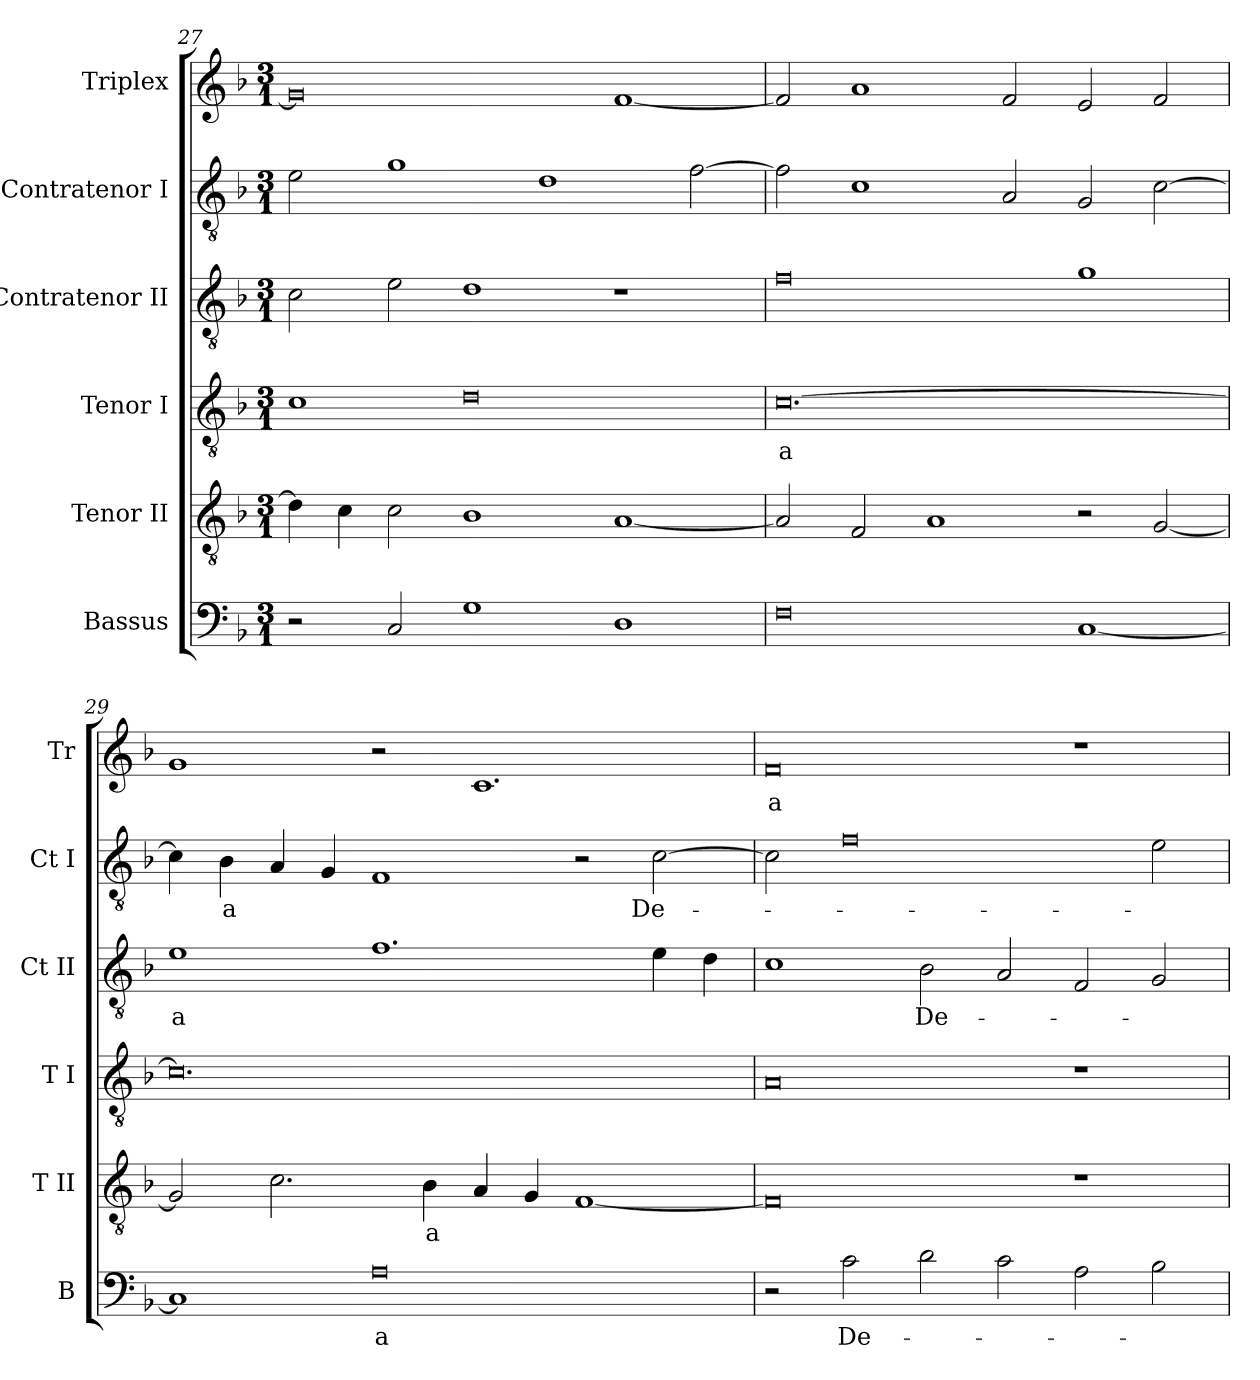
**kern	**text	**kern	**text	**kern	**text	**kern	**text	**kern	**text	**kern	**text
*part6	*part6	*part5	*part5	*part4	*part4	*part3	*part3	*part2	*part2	*part1	*part1
*staff6	*staff6	*staff5	*staff5	*staff4	*staff4	*staff3	*staff3	*staff2	*staff2	*staff1	*staff1
*I"Bassus	*	*I"Tenor II	*	*I"Tenor I	*	*I"Contratenor II	*	*I"Contratenor I	*	*I"Triplex	*
*I'B	*	*I'T II	*	*I'T I	*	*I'Ct II	*	*I'Ct I	*	*I'Tr	*
!!LO:LB:g=z
*clefF4	*	*clefGv2	*	*clefGv2	*	*clefGv2	*	*clefGv2	*	*clefG2	*
*	*	*ITrd7c12	*	*ITrd7c12	*	*ITrd7c12	*	*ITrd7c12	*	*	*
*k[b-]	*	*k[b-]	*	*k[b-]	*	*k[b-]	*	*k[b-]	*	*k[b-]	*
*F:	*	*F:	*	*F:	*	*F:	*	*F:	*	*F:	*
*M3/1	*	*M3/1	*	*M3/1	*	*M3/1	*	*M3/1	*	*M3/1	*
=27	=27	=27	=27	=27	=27	=27	=27	=27	=27	=27	=27
2r	.	4Di\]	.	1Ci	.	2Ci\	.	2Ei\	.	0gi]	.
.	.	4Ci\	.	.	.	.	.	.	.	.	.
2Ci/	.	2Ci\	.	.	.	2Ei\	.	1Gi	.	.	.
1Gi	.	1BB-i	.	0Di	.	1Di	.	.	.	.	.
.	.	.	.	.	.	.	.	1Di	.	.	.
1Di	.	[<1AAi	.	.	.	1r	.	.	.	[<1fi	.
.	.	.	.	.	.	.	.	[>2Fi\	.	.	.
=28`	=28`	=28`	=28`	=28`	=28`	=28`	=28`	=28`	=28`	=28`	=28`
!	!	!	!	!	!LO:LY:b:color=#000000	!	!	!	!	!	!
0Fi	.	2AAi/]	.	[>0.Ci	-a	0Fi	.	2Fi\]	.	2fi/]	.
.	.	2FFi/	.	.	.	.	.	1Ci	.	1ai	.
.	.	1AAi	.	.	.	.	.	.	.	.	.
.	.	.	.	.	.	.	.	2AAi/	.	2fi/	.
[<1Ci	.	2r	.	.	.	1Gi	.	2GGi/	.	2ei/	.
.	.	[<2GGi/	.	.	.	.	.	[>2Ci\	.	2fi/	.
=29`	=29`	=29`	=29`	=29`	=29`	=29`	=29`	=29`	=29`	=29`	=29`
!	!	!	!	!	!	!	!LO:LY:b:color=#000000	!	!	!	!
1Ci]	.	2GGi/]	.	0.Ci]	.	1Ei	-a	4Ci\]	.	1gi	.
!	!	!	!	!	!	!	!	!	!LO:LY:b:color=#000000	!	!
.	.	.	.	.	.	.	.	4BB-i\	-a	.	.
.	.	2.Ci\	.	.	.	.	.	4AAi/	.	.	.
.	.	.	.	.	.	.	.	4GGi/	.	.	.
!	!LO:LY:b:color=#000000	!	!	!	!	!	!	!	!	!	!
0Ai	-a	.	.	.	.	1.Fi	.	1FFi	.	2r	.
!	!	!	!LO:LY:b:color=#000000	!	!	!	!	!	!	!	!
.	.	4BB-i\	-a	.	.	.	.	.	.	.	.
.	.	4AAi/	.	.	.	.	.	.	.	1.ci	.
.	.	4GGi/	.	.	.	.	.	.	.	.	.
.	.	[<1FFi	.	.	.	.	.	2r	.	.	.
!	!	!	!	!	!	!	!	!	!LO:LY:b:color=#000000	!	!
.	.	.	.	.	.	4Ei\	.	[>2Ci\	De-	.	.
.	.	.	.	.	.	4Di\	.	.	.	.	.
!!LO:PB:g=z
=30`	=30`	=30`	=30`	=30`	=30`	=30`	=30`	=30`	=30`	=30`	=30`
!	!	!	!	!	!	!	!	!	!	!	!LO:LY:b:color=#000000
2r	.	0FFi]	.	0AAi	.	1Ci	.	2Ci\]	.	0fi	-a
!	!LO:LY:b:color=#000000	!	!	!	!	!	!	!	!	!	!
2ci\	De-	.	.	.	.	.	.	0Fi	.	.	.
!	!	!	!	!	!	!	!LO:LY:b:color=#000000	!	!	!	!
2di\	.	.	.	.	.	2BB-i\	De-	.	.	.	.
2ci\	.	.	.	.	.	2AAi/	.	.	.	.	.
2Ai\	.	1r	.	1r	.	2FFi/	.	.	.	1r	.
2B-i\	.	.	.	.	.	2GGi/	.	2Ei\	.	.	.
=`	=`	=`	=`	=`	=`	=`	=`	=`	=`	=`	=`
*-	*-	*-	*-	*-	*-	*-	*-	*-	*-	*-	*-
